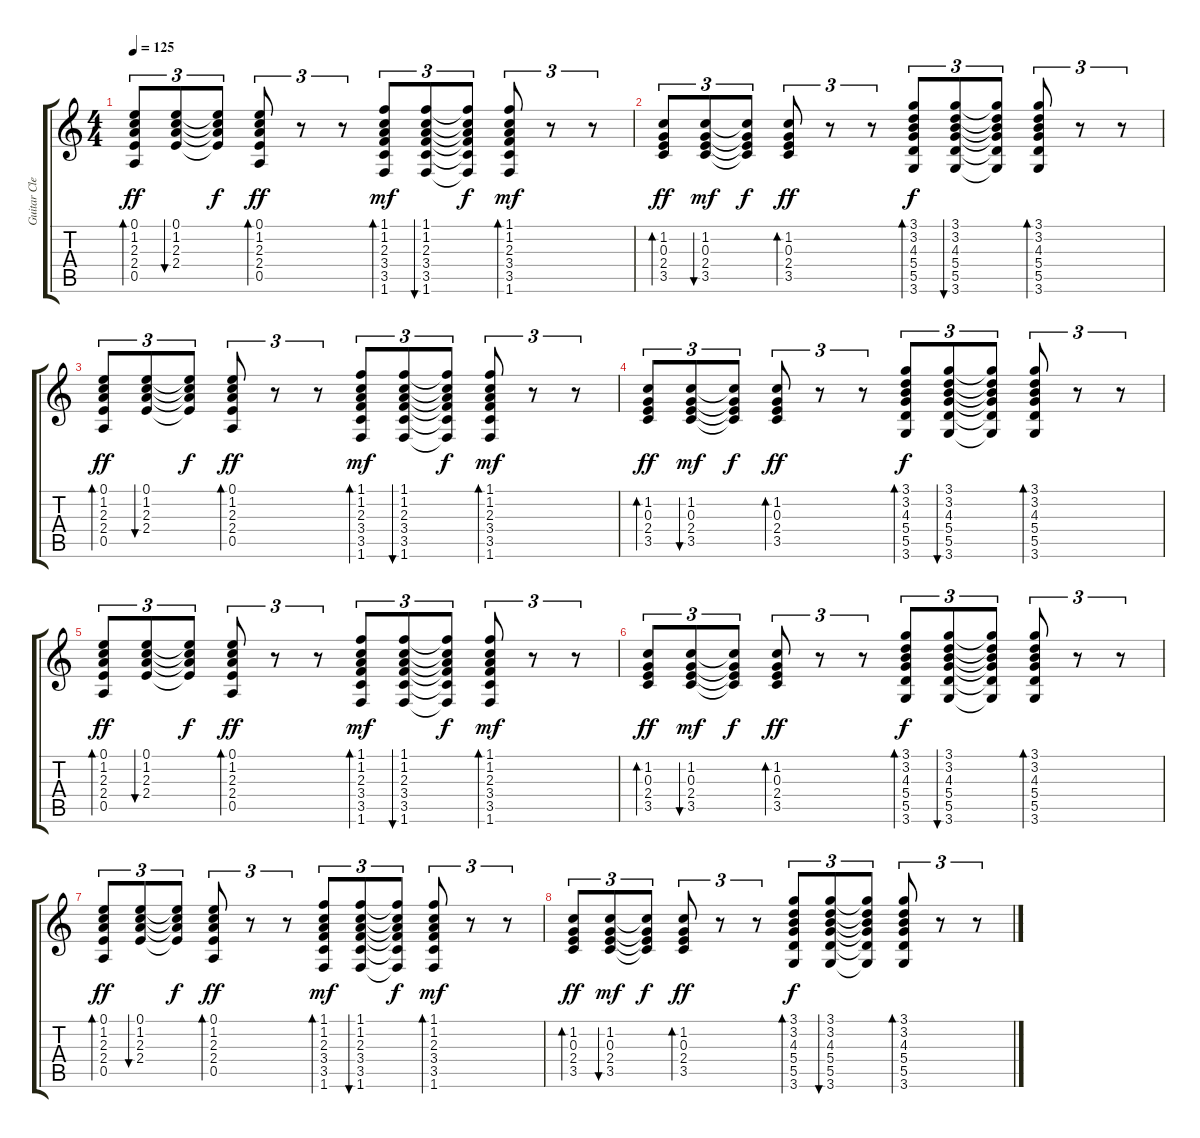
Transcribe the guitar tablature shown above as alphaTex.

\track ("Guitar Clean + Small Chorus /reverb" "Guitar Cle") {instrument electricguitarclean}
\staff {score tabs}
\tuning (E4 B3 G3 D3 A2 E2) {hide}
\ts (4 4)
\tempo 125
\clef g2
\ks c
(0.1 1.2 2.3 2.4 0.5).8{tu (3 2) bd 30 dy ff} (0.1 1.2 2.3 2.4).8{tu (3 2) bu 30} (0.1{t} 1.2{t} 2.3{t} 2.4{t}).8{tu (3 2) dy f} (0.1 1.2 2.3 2.4 0.5).8{tu (3 2) bd 30 dy ff} r.8{tu (3 2)} r.8{tu (3 2)} (1.1 1.2 2.3 3.4 3.5 1.6).8{tu (3 2) bd 30 dy mf} (1.1 1.2 2.3 3.4 3.5 1.6).8{tu (3 2) bu 30} (1.1{t} 1.2{t} 2.3{t} 3.4{t} 3.5{t} 1.6{t}).8{tu (3 2) dy f} (1.1 1.2 2.3 3.4 3.5 1.6).8{tu (3 2) bd 30 dy mf} r.8{tu (3 2)} r.8{tu (3 2)} |
(1.2 0.3 2.4 3.5).8{tu (3 2) bd 30 dy ff} (1.2 0.3 2.4 3.5).8{tu (3 2) bu 30 dy mf} (1.2{t} 0.3{t} 2.4{t} 3.5{t}).8{tu (3 2) dy f} (1.2 0.3 2.4 3.5).8{tu (3 2) bd 30 dy ff} r.8{tu (3 2)} r.8{tu (3 2)} (3.1 3.2 4.3 5.4 5.5 3.6).8{tu (3 2) bd 30 dy f} (3.1 3.2 4.3 5.4 5.5 3.6).8{tu (3 2) bu 30} (3.1{t} 3.2{t} 4.3{t} 5.4{t} 5.5{t} 3.6{t}).8{tu (3 2)} (3.1 3.2 4.3 5.4 5.5 3.6).8{tu (3 2) bd 30} r.8{tu (3 2)} r.8{tu (3 2)} |
(0.1 1.2 2.3 2.4 0.5).8{tu (3 2) bd 30 dy ff} (0.1 1.2 2.3 2.4).8{tu (3 2) bu 30} (0.1{t} 1.2{t} 2.3{t} 2.4{t}).8{tu (3 2) dy f} (0.1 1.2 2.3 2.4 0.5).8{tu (3 2) bd 30 dy ff} r.8{tu (3 2)} r.8{tu (3 2)} (1.1 1.2 2.3 3.4 3.5 1.6).8{tu (3 2) bd 30 dy mf} (1.1 1.2 2.3 3.4 3.5 1.6).8{tu (3 2) bu 30} (1.1{t} 1.2{t} 2.3{t} 3.4{t} 3.5{t} 1.6{t}).8{tu (3 2) dy f} (1.1 1.2 2.3 3.4 3.5 1.6).8{tu (3 2) bd 30 dy mf} r.8{tu (3 2)} r.8{tu (3 2)} |
(1.2 0.3 2.4 3.5).8{tu (3 2) bd 30 dy ff} (1.2 0.3 2.4 3.5).8{tu (3 2) bu 30 dy mf} (1.2{t} 0.3{t} 2.4{t} 3.5{t}).8{tu (3 2) dy f} (1.2 0.3 2.4 3.5).8{tu (3 2) bd 30 dy ff} r.8{tu (3 2)} r.8{tu (3 2)} (3.1 3.2 4.3 5.4 5.5 3.6).8{tu (3 2) bd 30 dy f} (3.1 3.2 4.3 5.4 5.5 3.6).8{tu (3 2) bu 30} (3.1{t} 3.2{t} 4.3{t} 5.4{t} 5.5{t} 3.6{t}).8{tu (3 2)} (3.1 3.2 4.3 5.4 5.5 3.6).8{tu (3 2) bd 30} r.8{tu (3 2)} r.8{tu (3 2)} |
(0.1 1.2 2.3 2.4 0.5).8{tu (3 2) bd 30 dy ff} (0.1 1.2 2.3 2.4).8{tu (3 2) bu 30} (0.1{t} 1.2{t} 2.3{t} 2.4{t}).8{tu (3 2) dy f} (0.1 1.2 2.3 2.4 0.5).8{tu (3 2) bd 30 dy ff} r.8{tu (3 2)} r.8{tu (3 2)} (1.1 1.2 2.3 3.4 3.5 1.6).8{tu (3 2) bd 30 dy mf} (1.1 1.2 2.3 3.4 3.5 1.6).8{tu (3 2) bu 30} (1.1{t} 1.2{t} 2.3{t} 3.4{t} 3.5{t} 1.6{t}).8{tu (3 2) dy f} (1.1 1.2 2.3 3.4 3.5 1.6).8{tu (3 2) bd 30 dy mf} r.8{tu (3 2)} r.8{tu (3 2)} |
(1.2 0.3 2.4 3.5).8{tu (3 2) bd 30 dy ff} (1.2 0.3 2.4 3.5).8{tu (3 2) bu 30 dy mf} (1.2{t} 0.3{t} 2.4{t} 3.5{t}).8{tu (3 2) dy f} (1.2 0.3 2.4 3.5).8{tu (3 2) bd 30 dy ff} r.8{tu (3 2)} r.8{tu (3 2)} (3.1 3.2 4.3 5.4 5.5 3.6).8{tu (3 2) bd 30 dy f} (3.1 3.2 4.3 5.4 5.5 3.6).8{tu (3 2) bu 30} (3.1{t} 3.2{t} 4.3{t} 5.4{t} 5.5{t} 3.6{t}).8{tu (3 2)} (3.1 3.2 4.3 5.4 5.5 3.6).8{tu (3 2) bd 30} r.8{tu (3 2)} r.8{tu (3 2)} |
(0.1 1.2 2.3 2.4 0.5).8{tu (3 2) bd 30 dy ff} (0.1 1.2 2.3 2.4).8{tu (3 2) bu 30} (0.1{t} 1.2{t} 2.3{t} 2.4{t}).8{tu (3 2) dy f} (0.1 1.2 2.3 2.4 0.5).8{tu (3 2) bd 30 dy ff} r.8{tu (3 2)} r.8{tu (3 2)} (1.1 1.2 2.3 3.4 3.5 1.6).8{tu (3 2) bd 30 dy mf} (1.1 1.2 2.3 3.4 3.5 1.6).8{tu (3 2) bu 30} (1.1{t} 1.2{t} 2.3{t} 3.4{t} 3.5{t} 1.6{t}).8{tu (3 2) dy f} (1.1 1.2 2.3 3.4 3.5 1.6).8{tu (3 2) bd 30 dy mf} r.8{tu (3 2)} r.8{tu (3 2)} |
(1.2 0.3 2.4 3.5).8{tu (3 2) bd 30 dy ff} (1.2 0.3 2.4 3.5).8{tu (3 2) bu 30 dy mf} (1.2{t} 0.3{t} 2.4{t} 3.5{t}).8{tu (3 2) dy f} (1.2 0.3 2.4 3.5).8{tu (3 2) bd 30 dy ff} r.8{tu (3 2)} r.8{tu (3 2)} (3.1 3.2 4.3 5.4 5.5 3.6).8{tu (3 2) bd 30 dy f} (3.1 3.2 4.3 5.4 5.5 3.6).8{tu (3 2) bu 30} (3.1{t} 3.2{t} 4.3{t} 5.4{t} 5.5{t} 3.6{t}).8{tu (3 2)} (3.1 3.2 4.3 5.4 5.5 3.6).8{tu (3 2) bd 30} r.8{tu (3 2)} r.8{tu (3 2)}
